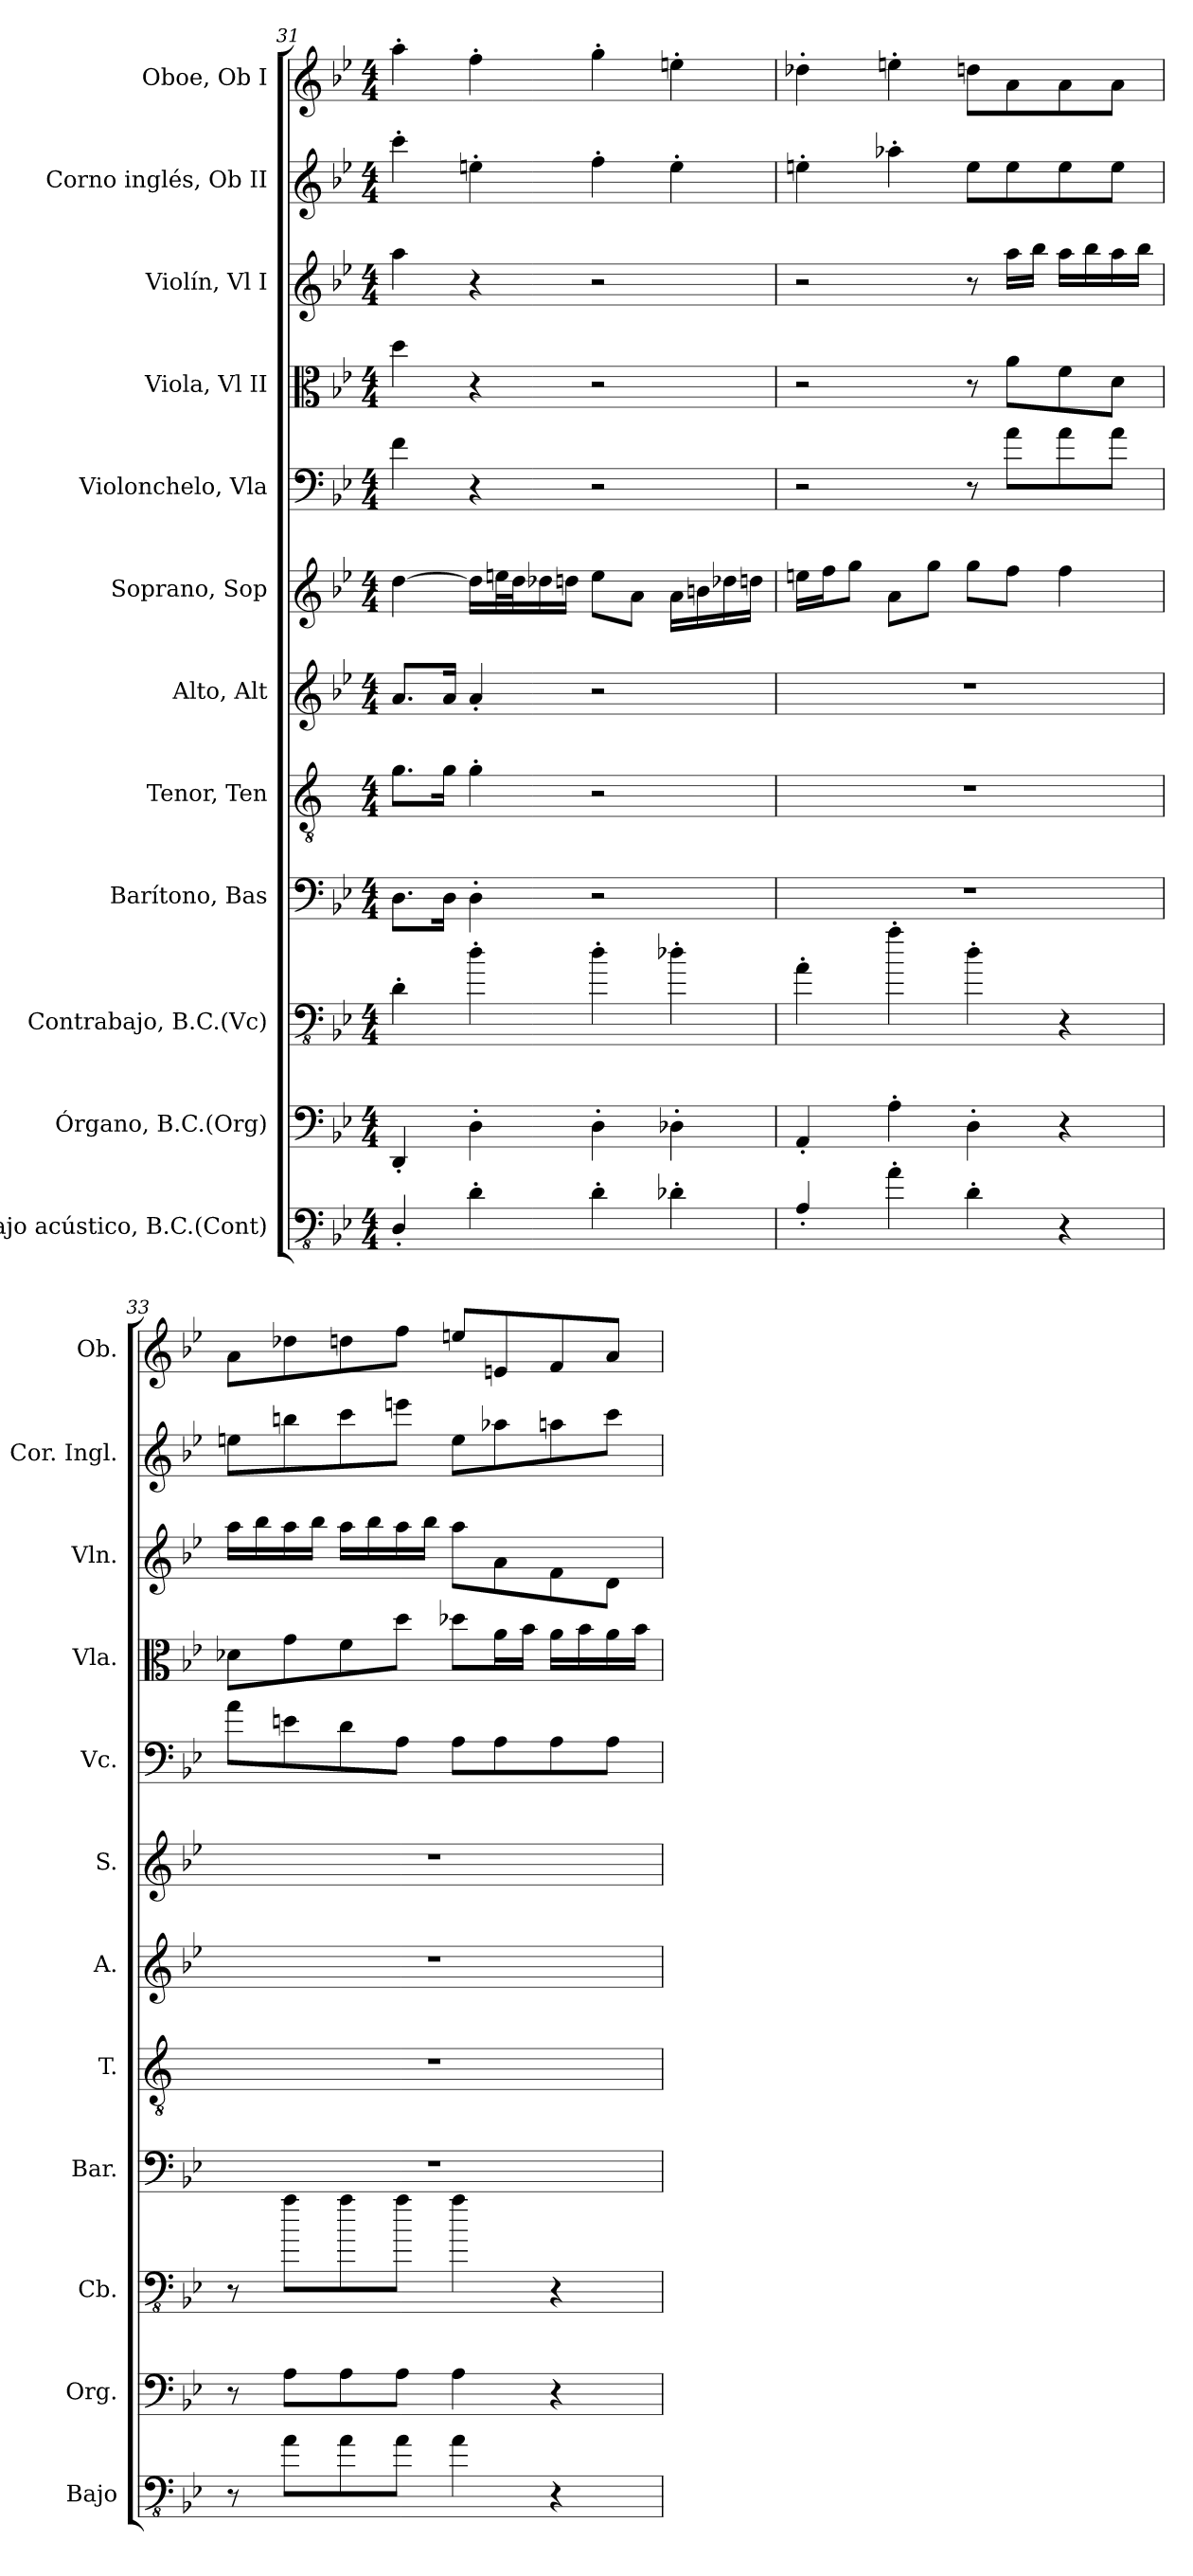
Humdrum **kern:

**kern	**kern	**kern	**kern	**kern	**kern	**kern	**kern	**kern	**kern	**kern	**kern
*part12	*part11	*part10	*part9	*part8	*part7	*part6	*part5	*part4	*part3	*part2	*part1
*staff12	*staff11	*staff10	*staff9	*staff8	*staff7	*staff6	*staff5	*staff4	*staff3	*staff2	*staff1
*I"Bajo acústico, B.C.(Cont)	*I"Órgano, B.C.(Org)	*I"Contrabajo, B.C.(Vc)	*I"Barítono, Bas	*I"Tenor, Ten	*I"Alto, Alt	*I"Soprano, Sop	*I"Violonchelo, Vla	*I"Viola, Vl II	*I"Violín, Vl I	*I"Corno inglés, Ob II	*I"Oboe, Ob I
*I'Bajo	*I'Org.	*I'Cb.	*I'Bar.	*I'T.	*I'A.	*I'S.	*I'Vc.	*I'Vla.	*I'Vln.	*I'Cor. Ingl.	*I'Ob.
!!LO:PB:g=z
*clefFv4	*clefF4	*clefFv4	*clefF4	*clefGv2	*clefG2	*clefG2	*clefF4	*clefC3	*clefG2	*clefG2	*clefG2
*ITrd7c12	*	*ITrd7c12	*	*ITrd1c2	*	*	*	*	*	*ITrd4c7	*
*k[b-e-]	*k[b-e-]	*k[b-e-]	*k[b-e-]	*k[b-e-]	*k[b-e-]	*k[b-e-]	*k[b-e-]	*k[b-e-]	*k[b-e-]	*k[b-e-a-]	*k[b-e-]
*M4/4	*M4/4	*M4/4	*M4/4	*M4/4	*M4/4	*M4/4	*M4/4	*M4/4	*M4/4	*M4/4	*M4/4
=31	=31	=31	=31	=31	=31	=31	=31	=31	=31	=31	=31
4DDD'/	4DD'/	4DD'\	8.D\L	8.f\L	8.a/L	[4dd\	4f\	4dd\	4aa\	4ff'\	4aa'\
.	.	.	16D\Jk	16f\Jk	16a/Jk	.	.	.	.	.	.
4DD'\	4D'\	4D'\	4D'\	4f'\	4a'/	16dd\LL]	4r	4r	4r	4an'\	4ff'\
.	.	.	.	.	.	32een\L	.	.	.	.	.
.	.	.	.	.	.	32dd\J	.	.	.	.	.
.	.	.	.	.	.	16dd-X\	.	.	.	.	.
.	.	.	.	.	.	16ddn\JJ	.	.	.	.	.
4DD'\	4D'\	4D'\	2r	2r	2r	8ee\L	2r	2r	2r	4b-'\	4gg'\
.	.	.	.	.	.	8a\J	.	.	.	.	.
4DD-X'\	4D-X'\	4D-X'\	.	.	.	16a\LL	.	.	.	4a'\	4een'\
.	.	.	.	.	.	16bn\	.	.	.	.	.
.	.	.	.	.	.	16dd-X\	.	.	.	.	.
.	.	.	.	.	.	16ddn\JJ	.	.	.	.	.
=32	=32	=32	=32	=32	=32	=32	=32	=32	=32	=32	=32
4AAA'/	4AA'/	4AA'\	1r	1r	1r	16een\LL	2r	2r	2r	4an'\	4dd-X'\
.	.	.	.	.	.	16ff\J	.	.	.	.	.
.	.	.	.	.	.	8gg\J	.	.	.	.	.
4AA'\	4A'\	4A'\	.	.	.	8a\L	.	.	.	4dd-X'\	4een'\
.	.	.	.	.	.	8gg\J	.	.	.	.	.
4DD'\	4D'\	4D'\	.	.	.	8gg\L	8r	8r	8r	8a\L	8ddn\L
.	.	.	.	.	.	8ff\J	8a\L	8a\L	16aa\LL	8a\	8a\
.	.	.	.	.	.	.	.	.	16bb-\JJ	.	.
4r	4r	4r	.	.	.	4ff\	8a\	8f\	16aa\LL	8a\	8a\
.	.	.	.	.	.	.	.	.	16bb-\	.	.
.	.	.	.	.	.	.	8a\J	8d\J	16aa\	8a\J	8a\J
.	.	.	.	.	.	.	.	.	16bb-\JJ	.	.
!!LO:PB:g=z
=33	=33	=33	=33	=33	=33	=33	=33	=33	=33	=33	=33
8r	8r	8r	1r	1r	1r	1r	8a\L	8d-X\L	16aa\LL	8an\L	8a\L
.	.	.	.	.	.	.	.	.	16bb-\	.	.
8AA\L	8A\L	8A\L	.	.	.	.	8en\	8g\	16aa\	8een\	8dd-X\
.	.	.	.	.	.	.	.	.	16bb-\JJ	.	.
8AA\	8A\	8A\	.	.	.	.	8d\	8f\	16aa\LL	8ff\	8ddn\
.	.	.	.	.	.	.	.	.	16bb-\	.	.
8AA\J	8A\J	8A\J	.	.	.	.	8A\J	8dd\J	16aa\	8aan\J	8ff\J
.	.	.	.	.	.	.	.	.	16bb-\JJ	.	.
4AA\	4A\	4A\	.	.	.	.	8A\L	8dd-X\L	8aa\L	8a\L	8een/L
.	.	.	.	.	.	.	8A\	16a\L	8a\	8dd-X\	8en/
.	.	.	.	.	.	.	.	16b-\JJ	.	.	.
4r	4r	4r	.	.	.	.	8A\	16a\LL	8f\	8ddn\	8f/
.	.	.	.	.	.	.	.	16b-\	.	.	.
.	.	.	.	.	.	.	8A\J	16a\	8d\J	8ff\J	8a/J
.	.	.	.	.	.	.	.	16b-\JJ	.	.	.
=	=	=	=	=	=	=	=	=	=	=	=
*-	*-	*-	*-	*-	*-	*-	*-	*-	*-	*-	*-
